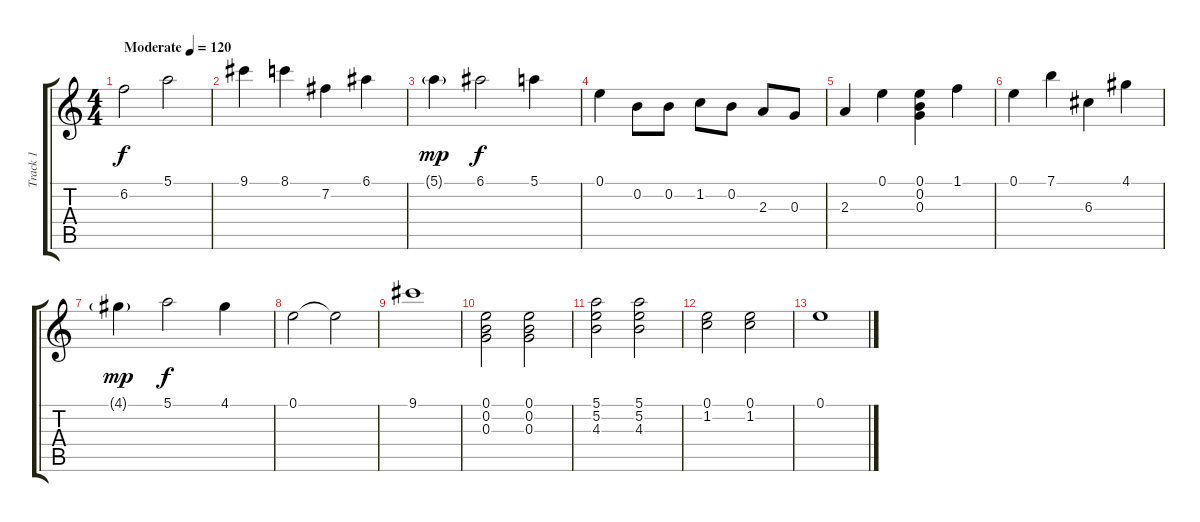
\track ("Track 1" "Track 1") {instrument acousticguitarnylon}
\staff {score tabs}
\tuning (E4 B3 G3 D3 A2 E2) {hide}
\ts (4 4)
\tempo (120 "Moderate")
\clef g2
\ks c
6.2.2{dy f instrument acousticguitarnylon} 5.1.2 |
9.1.4 8.1.4 7.2.4 6.1.4 |
5.1{g}.4{dy mp} 6.1.2{dy f} 5.1.4 |
0.1.4 0.2.8 0.2.8 1.2.8 0.2.8 2.3.8 0.3.8 |
2.3.4 0.1.4 (0.1 0.2 0.3).4 1.1.4 |
0.1.4 7.1.4 6.3.4 4.1.4 |
4.1{g}.4{dy mp} 5.1.2{dy f} 4.1.4 |
0.1.2 0.1{t}.2 |
9.1.1 |
(0.1 0.2 0.3).2 (0.1 0.2 0.3).2 |
(5.1 5.2 4.3).2 (5.1 5.2 4.3).2 |
(0.1 1.2).2 (0.1 1.2).2 |
0.1.1
